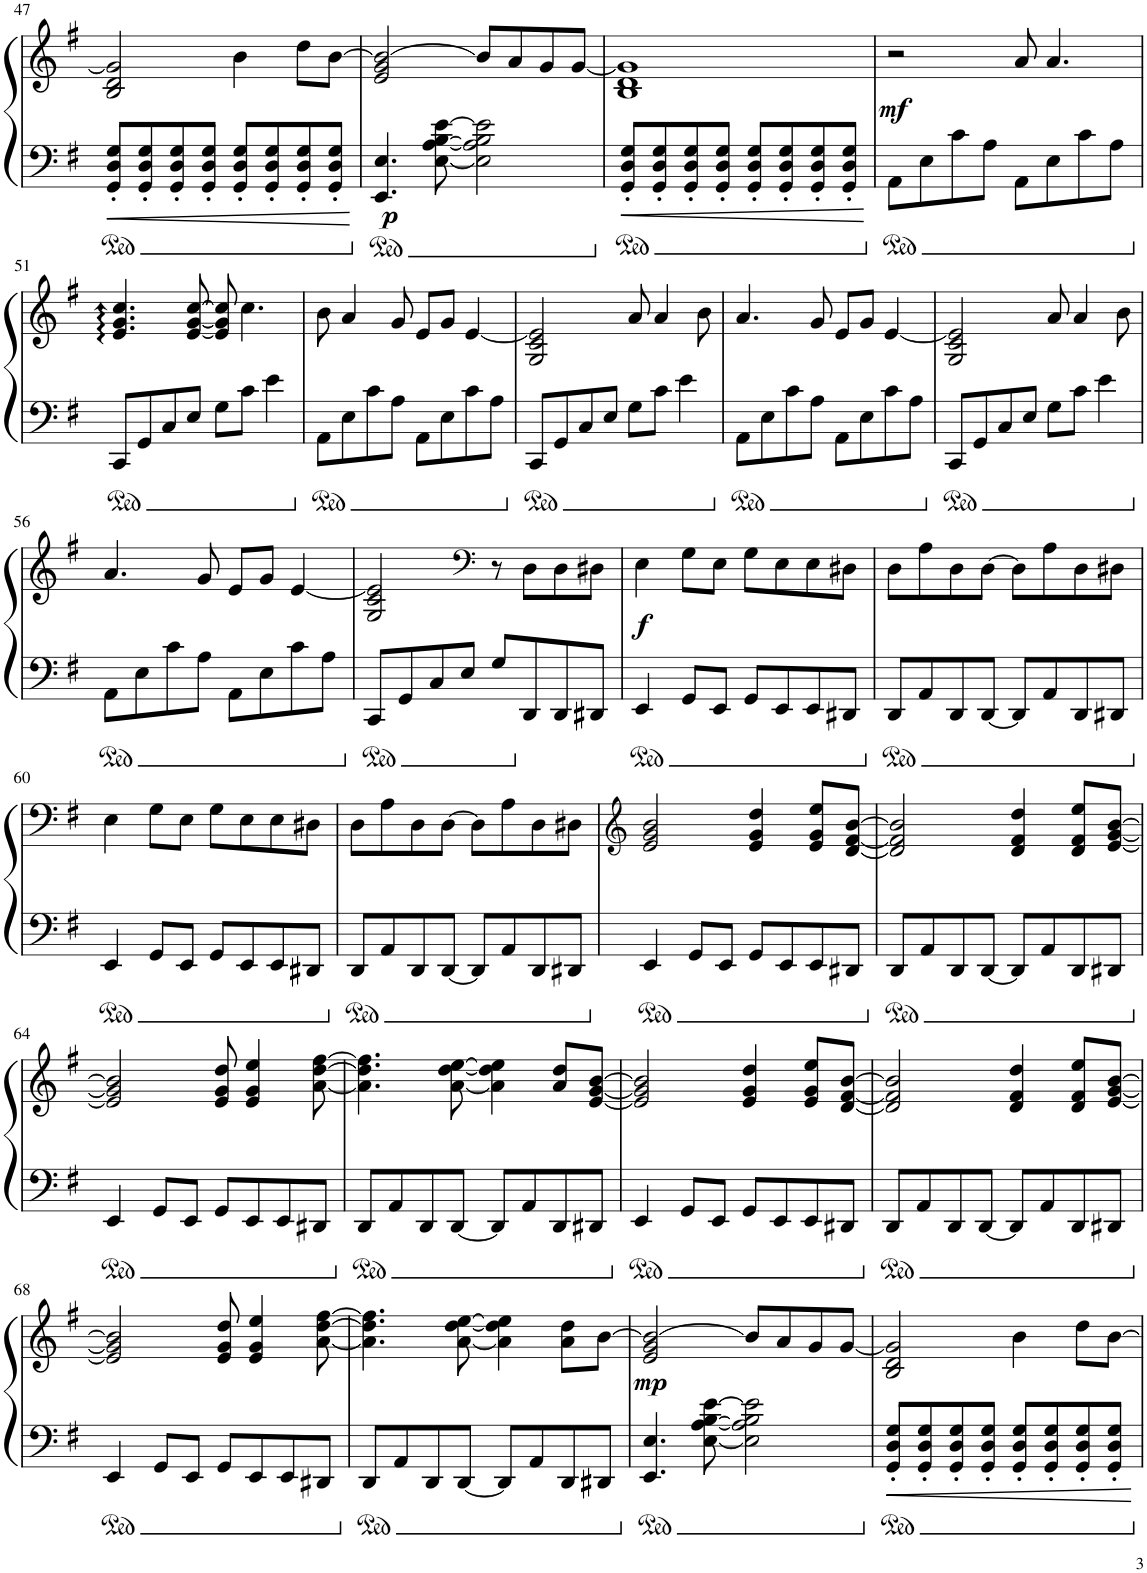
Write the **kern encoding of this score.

**kern	**kern	**dynam
*part1	*part1	*part1
*staff2	*staff1	*staff1/2
*I"Piano	*	*
*I'Pno.	*	*
!!LO:PB:g=z
*clefF4	*clefG2	*
*k[f#]	*k[f#]	*
*M4/4	*M4/4	*
=47	=47	=47
8GG/' 8D/' 8G/'L	2B/ 2d/ 2g/]	.
8GG/' 8D/' 8G/'	.	.
8GG/' 8D/' 8G/'	.	.
8GG/' 8D/' 8G/'J	.	.
8GG/' 8D/' 8G/'L	4b\	.
8GG/' 8D/' 8G/'	.	.
8GG/' 8D/' 8G/'	8dd\L	.
8GG/' 8D/' 8G/'J	[8b\J	.
=48	=48	=48
!	!	!LO:DY:b=2
4.EE/ 4.E/	2e/ 2g/ 2b/_	p
[8E\ [8A\ [8B\ [8e\	.	.
2E\] 2A\] 2B\] 2e\]	8b/L]	.
.	8a/	.
.	8g/	.
.	[8g/J	.
=49	=49	=49
8GG/' 8D/' 8G/'L	1B 1d 1g]	.
8GG/' 8D/' 8G/'	.	.
8GG/' 8D/' 8G/'	.	.
8GG/' 8D/' 8G/'J	.	.
8GG/' 8D/' 8G/'L	.	.
8GG/' 8D/' 8G/'	.	.
8GG/' 8D/' 8G/'	.	.
8GG/' 8D/' 8G/'J	.	.
=50	=50	=50
!	!	!LO:DY:b
8AA\L	2r	mf
8E\	.	.
8c\	.	.
8A\J	.	.
8AA\L	8a/	.
8E\	4.a/	.
8c\	.	.
8A\J	.	.
!!LO:LB:g=z
=51	=51	=51
8CC/L	4.e/ 4.g/ 4.cc/	.
8GG/	.	.
8C/	.	.
8E/J	[8e/ [8g/ [8cc/	.
8G\L	8e/] 8g/] 8cc/]	.
8c\J	4.cc\	.
4e\	.	.
=52	=52	=52
8AA\L	8b\	.
8E\	4a/	.
8c\	.	.
8A\J	8g/	.
8AA\L	8e/L	.
8E\	8g/J	.
8c\	[4e/	.
8A\J	.	.
=53	=53	=53
8CC/L	2G/ 2c/ 2e/]	.
8GG/	.	.
8C/	.	.
8E/J	.	.
8G\L	8a/	.
8c\J	4a/	.
4e\	.	.
.	8b\	.
=54	=54	=54
8AA\L	4.a/	.
8E\	.	.
8c\	.	.
8A\J	8g/	.
8AA\L	8e/L	.
8E\	8g/J	.
8c\	[4e/	.
8A\J	.	.
=55	=55	=55
8CC/L	2G/ 2c/ 2e/]	.
8GG/	.	.
8C/	.	.
8E/J	.	.
8G\L	8a/	.
8c\J	4a/	.
4e\	.	.
.	8b\	.
!!LO:LB:g=z
=56	=56	=56
8AA\L	4.a/	.
8E\	.	.
8c\	.	.
8A\J	8g/	.
8AA\L	8e/L	.
8E\	8g/J	.
8c\	[4e/	.
8A\J	.	.
=57	=57	=57
8CC/L	2G/ 2c/ 2e/]	.
8GG/	.	.
8C/	.	.
8E/J	.	.
*	*clefF4	*
8G/L	8r	.
8DD/	8D\L	.
8DD/	8D\	.
8DD#X/J	8D#X\J	.
=58	=58	=58
!	!	!LO:DY:b
4EE/	4E\	f
8GG/L	8G\L	.
8EE/J	8E\J	.
8GG/L	8G\L	.
8EE/	8E\	.
8EE/	8E\	.
8DD#X/J	8D#X\J	.
=59	=59	=59
8DD/L	8D\L	.
8AA/	8A\	.
8DD/	8D\	.
[8DD/J	[8D\J	.
8DD/L]	8D\L]	.
8AA/	8A\	.
8DD/	8D\	.
8DD#X/J	8D#X\J	.
!!LO:LB:g=z
=60	=60	=60
4EE/	4E\	.
8GG/L	8G\L	.
8EE/J	8E\J	.
8GG/L	8G\L	.
8EE/	8E\	.
8EE/	8E\	.
8DD#X/J	8D#X\J	.
=61	=61	=61
8DD/L	8D\L	.
8AA/	8A\	.
8DD/	8D\	.
[8DD/J	[8D\J	.
8DD/L]	8D\L]	.
8AA/	8A\	.
8DD/	8D\	.
8DD#X/J	8D#X\J	.
=62	=62	=62
*	*clefG2	*
4EE/	2e/ 2g/ 2b/	.
8GG/L	.	.
8EE/J	.	.
8GG/L	4e/ 4g/ 4dd/	.
8EE/	.	.
8EE/	8e/ 8g/ 8ee/L	.
8DD#X/J	[8d/ [8f#/ [8b/J	.
=63	=63	=63
8DD/L	2d/] 2f#/] 2b/]	.
8AA/	.	.
8DD/	.	.
[8DD/J	.	.
8DD/L]	4d/ 4f#/ 4dd/	.
8AA/	.	.
8DD/	8d/ 8f#/ 8ee/L	.
8DD#X/J	[8e/ [8g/ [8b/J	.
!!LO:LB:g=z
=64	=64	=64
4EE/	2e/] 2g/] 2b/]	.
8GG/L	.	.
8EE/J	.	.
8GG/L	8e/ 8g/ 8dd/	.
8EE/	4e/ 4g/ 4ee/	.
8EE/	.	.
8DD#X/J	[8a\ [8dd\ [8ff#\	.
=65	=65	=65
8DD/L	4.a\] 4.dd\] 4.ff#\]	.
8AA/	.	.
8DD/	.	.
[8DD/J	[8a\ [8dd\ [8ee\	.
8DD/L]	4a\] 4dd\] 4ee\]	.
8AA/	.	.
8DD/	8a/ 8dd/L	.
8DD#X/J	[8e/ [8g/ [8b/J	.
=66	=66	=66
4EE/	2e/] 2g/] 2b/]	.
8GG/L	.	.
8EE/J	.	.
8GG/L	4e/ 4g/ 4dd/	.
8EE/	.	.
8EE/	8e/ 8g/ 8ee/L	.
8DD#X/J	[8d/ [8f#/ [8b/J	.
=67	=67	=67
8DD/L	2d/] 2f#/] 2b/]	.
8AA/	.	.
8DD/	.	.
[8DD/J	.	.
8DD/L]	4d/ 4f#/ 4dd/	.
8AA/	.	.
8DD/	8d/ 8f#/ 8ee/L	.
8DD#X/J	[8e/ [8g/ [8b/J	.
!!LO:LB:g=z
=68	=68	=68
4EE/	2e/] 2g/] 2b/]	.
8GG/L	.	.
8EE/J	.	.
8GG/L	8e/ 8g/ 8dd/	.
8EE/	4e/ 4g/ 4ee/	.
8EE/	.	.
8DD#X/J	[8a\ [8dd\ [8ff#\	.
=69	=69	=69
8DD/L	4.a\] 4.dd\] 4.ff#\]	.
8AA/	.	.
8DD/	.	.
[8DD/J	[8a\ [8dd\ [8ee\	.
8DD/L]	4a\] 4dd\] 4ee\]	.
8AA/	.	.
8DD/	8a\ 8dd\L	.
8DD#X/J	[8b\J	.
=70	=70	=70
!	!	!LO:DY:b
4.EE/ 4.E/	2e/ 2g/ 2b/_	mp
[8E\ [8A\ [8B\ [8e\	.	.
2E\] 2A\] 2B\] 2e\]	8b/L]	.
.	8a/	.
.	8g/	.
.	[8g/J	.
=71	=71	=71
8GG/' 8D/' 8G/'L	2B/ 2d/ 2g/]	.
8GG/' 8D/' 8G/'	.	.
8GG/' 8D/' 8G/'	.	.
8GG/' 8D/' 8G/'J	.	.
8GG/' 8D/' 8G/'L	4b\	.
8GG/' 8D/' 8G/'	.	.
8GG/' 8D/' 8G/'	8dd\L	.
8GG/' 8D/' 8G/'J	[8b\J	.
=	=	=
*-	*-	*-
